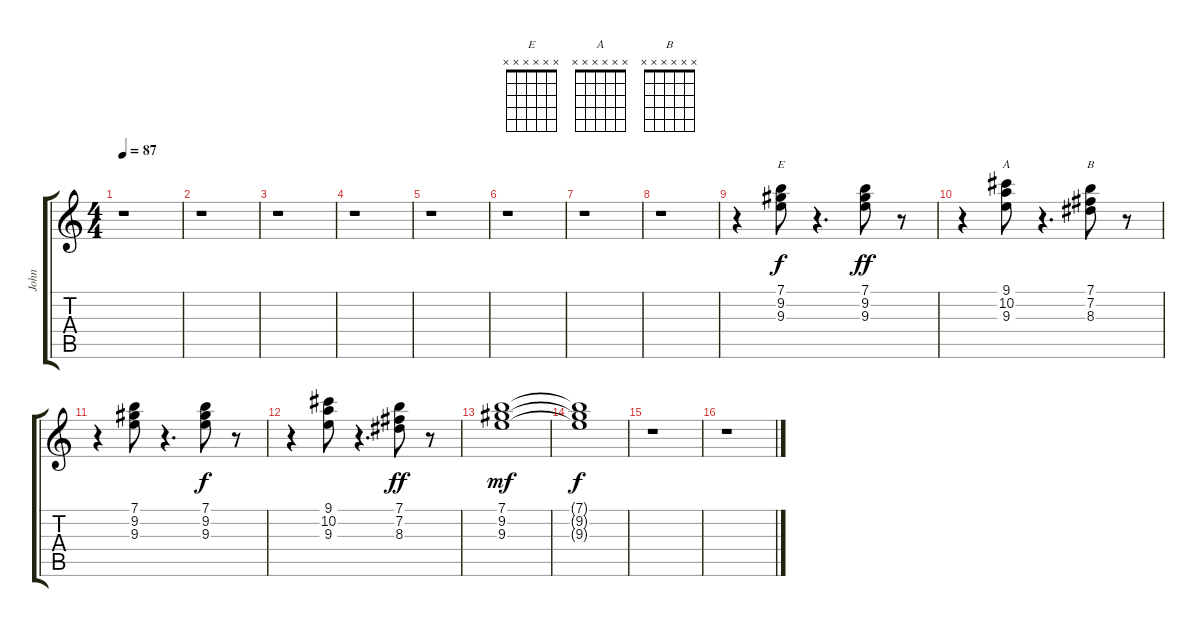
\track ("John" "John") {instrument electricguitarclean}
\staff {score tabs}
\tuning (E4 B3 G3 D3 A2 E2) {hide}
\chord ("E" x x x x x x) {firstfret 0}
\chord ("A" x x x x x x) {firstfret 0}
\chord ("B" x x x x x x) {firstfret 0}
\ts (4 4)
\tempo 87
\clef g2
\ks c
r.1{dy ff} |
r.1 |
r.1 |
r.1 |
r.1 |
r.1 |
r.1 |
r.1 |
r.4 (7.1 9.2 9.3).8{ch "E" dy f} r.4{d} (7.1 9.2 9.3).8{dy ff} r.8 |
r.4 (9.1 10.2 9.3).8{ch "A"} r.4{d} (7.1 7.2 8.3).8{ch "B"} r.8 |
r.4 (7.1 9.2 9.3).8 r.4{d} (7.1 9.2 9.3).8{dy f} r.8 |
r.4 (9.1 10.2 9.3).8 r.4{d} (7.1 7.2 8.3).8{dy ff} r.8 |
(7.1 9.2 9.3).1{dy mf} |
(7.1{t} 9.2{t} 9.3{t}).1{dy f} |
r.1 |
r.1
